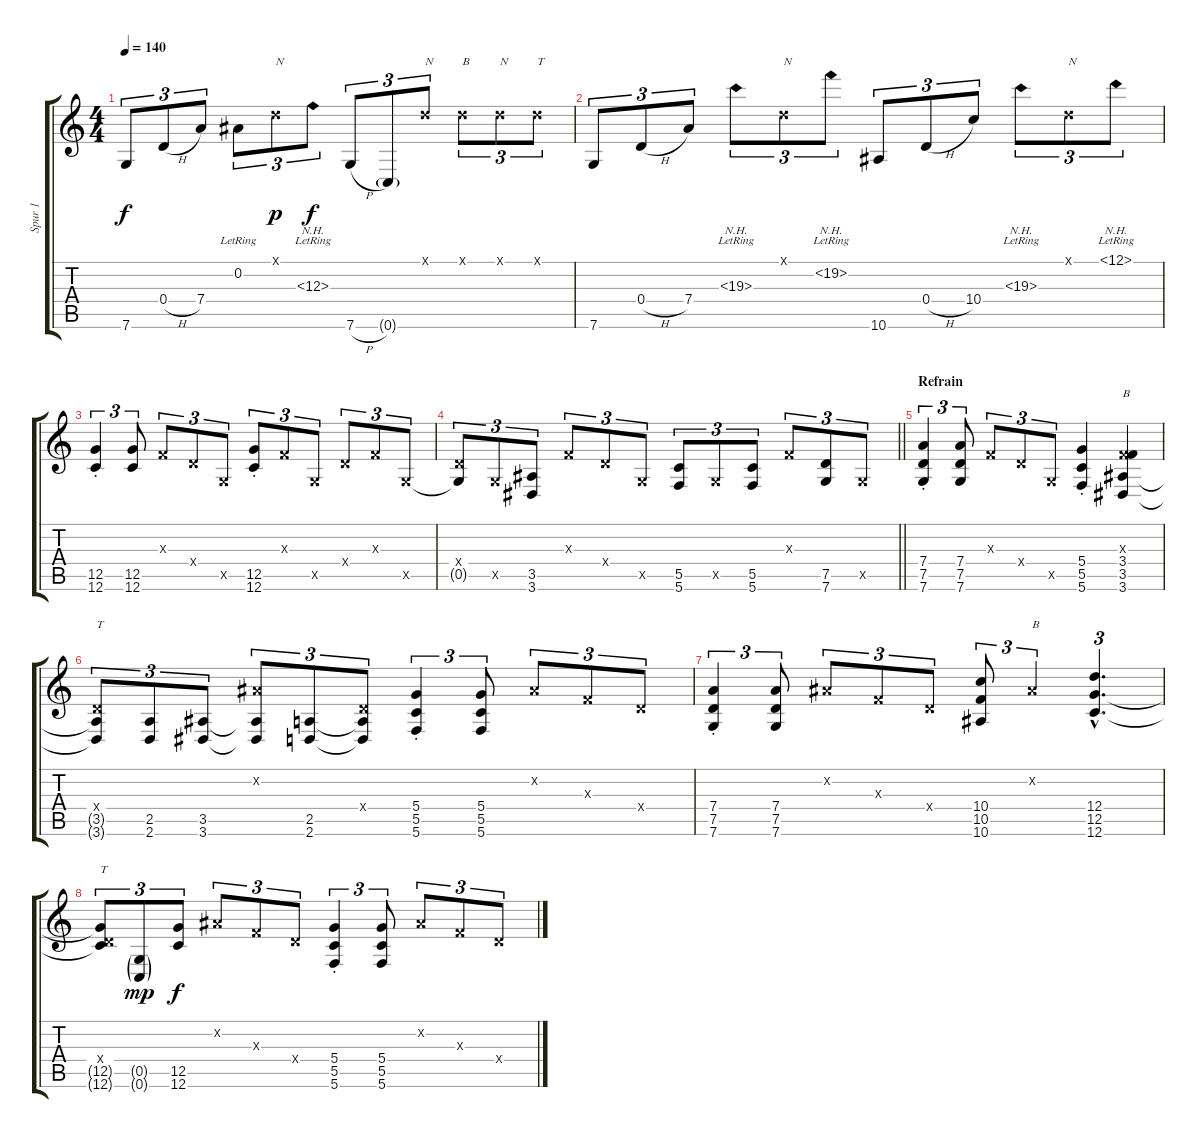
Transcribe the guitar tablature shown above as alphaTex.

\track ("Spur 1" "Spur 1") {instrument acousticguitarsteel}
\staff {score tabs}
\tuning (D4 Bb3 F3 D3 G2 C2) {hide}
\ts (4 4)
\tempo 140
\clef g2
\ks c
7.6.8{tu (3 2) dy f} 0.4{h}.8{tu (3 2)} 7.4.8{tu (3 2)} 0.2{lr}.8{tu (3 2)} 0.1{x}.8{tu (3 2) txt "N" dy p} 12.3{nh lr}.8{tu (3 2) dy f} 7.6{h}.8{tu (3 2)} 0.6{g}.8{tu (3 2)} 0.1{x}.8{tu (3 2) txt "N"} 0.1{x}.8{tu (3 2) txt "B"} 0.1{x}.8{tu (3 2) txt "N"} 0.1{x}.8{tu (3 2) txt "T"} |
7.6.8{tu (3 2)} 0.4{h}.8{tu (3 2)} 7.4.8{tu (3 2)} 19.3{nh lr}.8{tu (3 2)} 0.1{x}.8{tu (3 2) txt "N"} 19.2{nh lr}.8{tu (3 2)} 10.6.8{tu (3 2)} 0.4{h}.8{tu (3 2)} 10.4.8{tu (3 2)} 19.3{nh lr}.8{tu (3 2)} 0.1{x}.8{tu (3 2) txt "N"} 12.1{nh lr}.8{tu (3 2)} |
(12.5{st} 12.6{st}).4{tu (3 2)} (12.5 12.6).8{tu (3 2)} 0.3{x}.8{tu (3 2)} 0.4{x}.8{tu (3 2)} 0.5{x}.8{tu (3 2)} (12.5{st} 12.6{st}).8{tu (3 2)} 0.3{x}.8{tu (3 2)} 0.5{x}.8{tu (3 2)} 0.4{x}.8{tu (3 2)} 0.3{x}.8{tu (3 2)} 0.5{x}.8{tu (3 2)} |
\barLineRight lightlight
(0.4{x} 0.5{t}).8{tu (3 2)} 0.5{x}.8{tu (3 2)} (3.5 3.6).8{tu (3 2)} 0.3{x}.8{tu (3 2)} 0.4{x}.8{tu (3 2)} 0.5{x}.8{tu (3 2)} (5.5 5.6).8{tu (3 2)} 0.5{x}.8{tu (3 2)} (5.5 5.6).8{tu (3 2)} 0.3{x}.8{tu (3 2)} (7.5 7.6).8{tu (3 2)} 0.5{x}.8{tu (3 2)} |
\section ("" "Refrain")
(7.4{st} 7.5{st} 7.6{st}).4{tu (3 2)} (7.4 7.5 7.6).8{tu (3 2)} 0.3{x}.8{tu (3 2)} 0.4{x}.8{tu (3 2)} 0.5{x}.8{tu (3 2)} (5.4{st} 5.5{st} 5.6{st}).4 (0.3{x} 3.4 3.5 3.6).4{txt "B"} |
(0.4{x} 3.5{t} 3.6{t}).8{tu (3 2) txt "T"} (2.5 2.6).8{tu (3 2)} (3.5 3.6).8{tu (3 2)} (0.2{x} 3.5{t} 3.6{t}).8{tu (3 2)} (2.5 2.6).8{tu (3 2)} (0.4{x} 2.5{t} 2.6{t}).8{tu (3 2)} (5.4{st} 5.5{st} 5.6{st}).4{tu (3 2)} (5.4 5.5 5.6).8{tu (3 2)} 0.2{x}.8{tu (3 2)} 0.3{x}.8{tu (3 2)} 0.4{x}.8{tu (3 2)} |
(7.4{st} 7.5{st} 7.6{st}).4{tu (3 2)} (7.4 7.5 7.6).8{tu (3 2)} 0.2{x}.8{tu (3 2)} 0.3{x}.8{tu (3 2)} 0.4{x}.8{tu (3 2)} (10.4 10.5 10.6).8{tu (3 2)} 0.2{x}.4{tu (3 2) txt "B"} (12.4{hac} 12.5{hac} 12.6{hac}).4{d tu (3 2)} |
(0.4{x} 12.5{t} 12.6{t}).8{tu (3 2) txt "T"} (0.5{g} 0.6{g}).8{tu (3 2) dy mp} (12.5 12.6).8{tu (3 2) dy f} 0.2{x}.8{tu (3 2)} 0.3{x}.8{tu (3 2)} 0.4{x}.8{tu (3 2)} (5.4{st} 5.5{st} 5.6{st}).4{tu (3 2)} (5.4 5.5 5.6).8{tu (3 2)} 0.2{x}.8{tu (3 2)} 0.3{x}.8{tu (3 2)} 0.4{x}.8{tu (3 2)}
